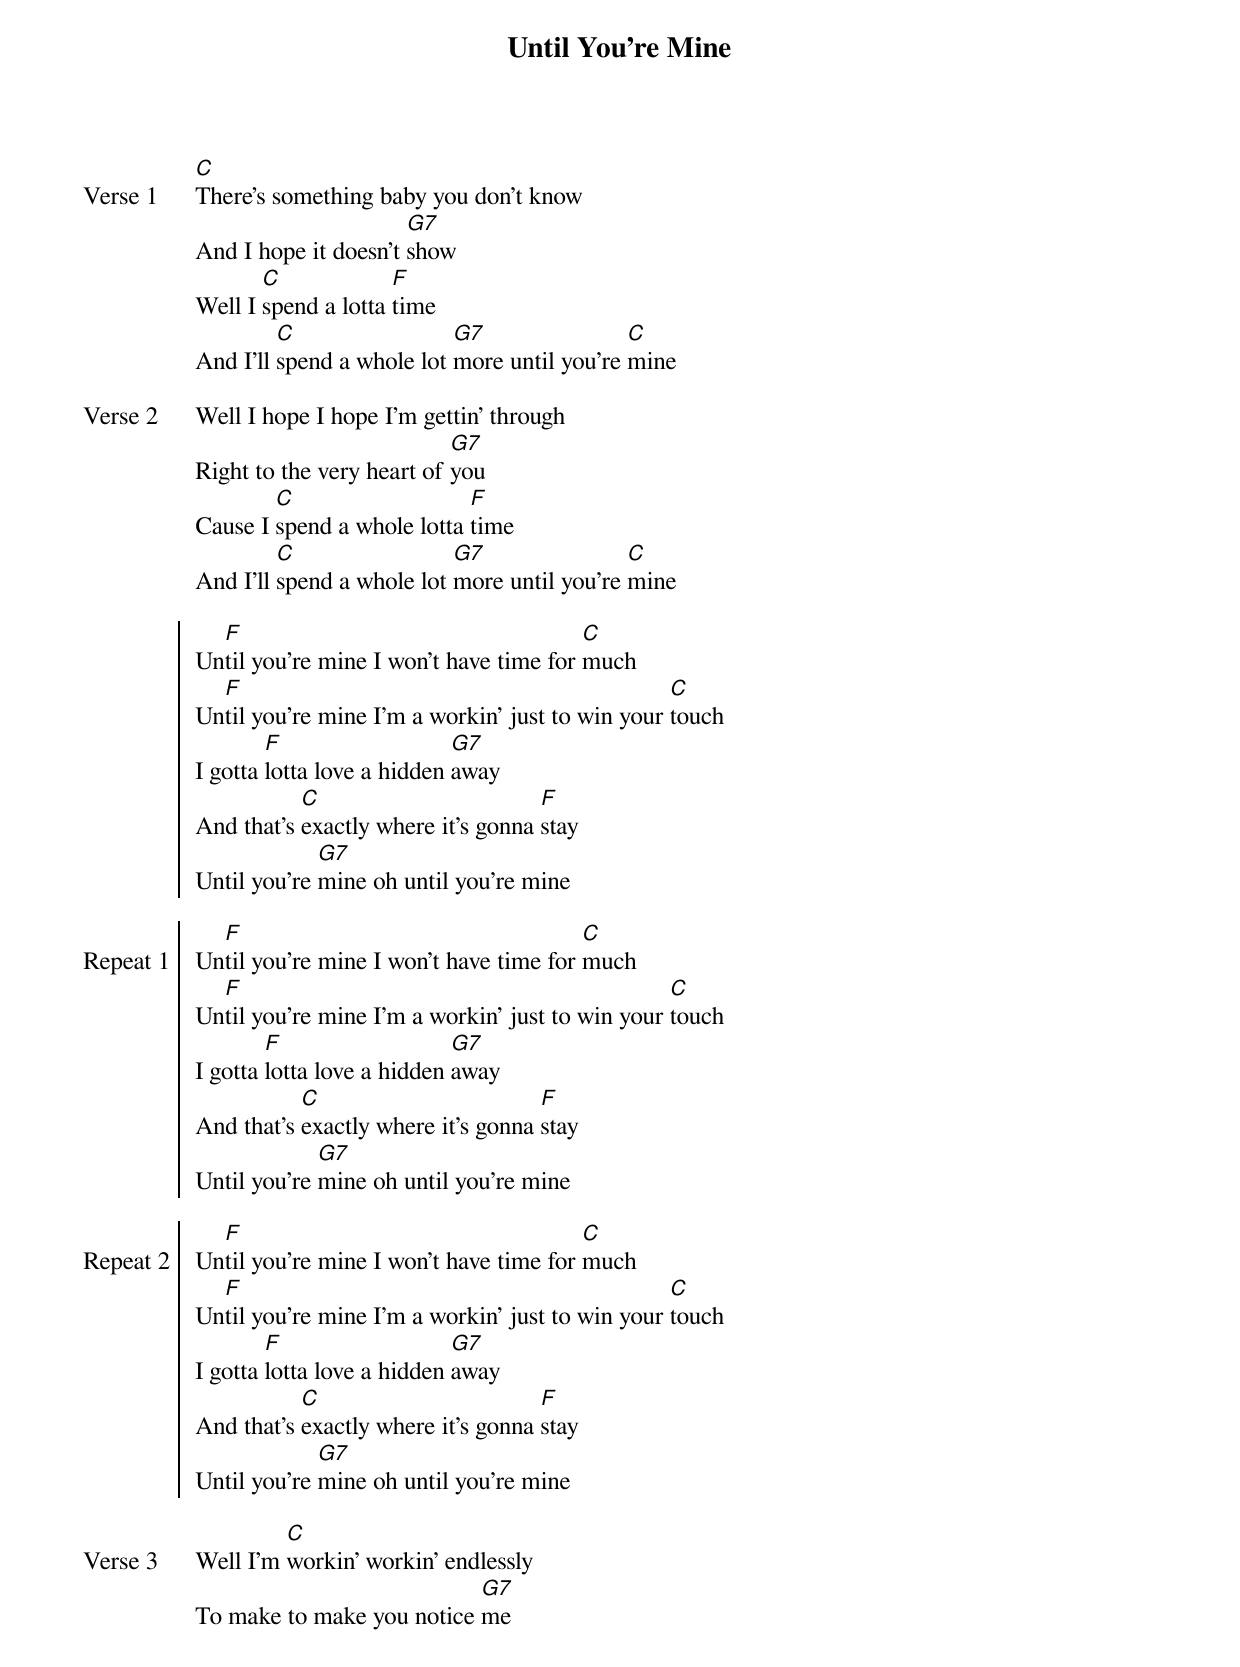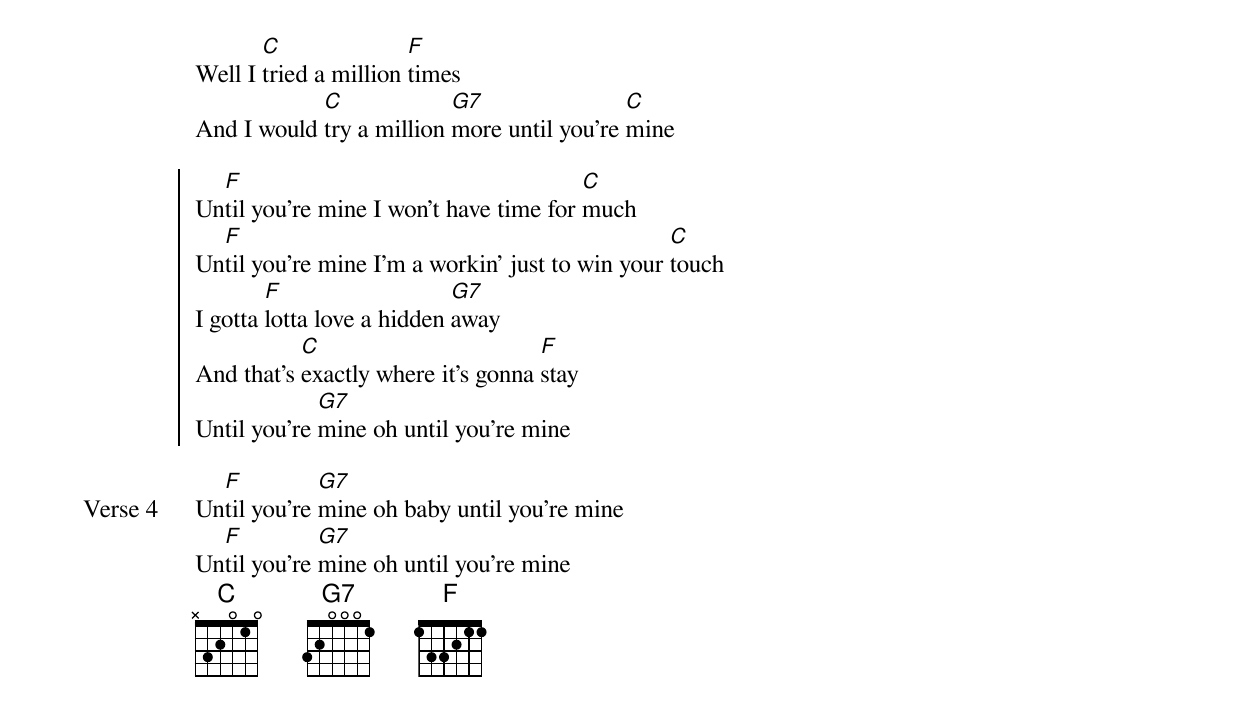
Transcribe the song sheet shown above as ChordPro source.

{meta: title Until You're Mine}
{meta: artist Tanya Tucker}
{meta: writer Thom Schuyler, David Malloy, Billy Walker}

{start_of_verse: Verse 1}
[C]There's something baby you don't know
And I hope it doesn't [G7]show
Well I [C]spend a lotta [F]time
And I'll [C]spend a whole lot [G7]more until you're [C]mine
{end_of_verse}

{start_of_verse: Verse 2}
Well I hope I hope I'm gettin' through
Right to the very heart of [G7]you
Cause I [C]spend a whole lotta [F]time
And I'll [C]spend a whole lot [G7]more until you're [C]mine
{end_of_verse}

{start_of_chorus}
Un[F]til you're mine I won't have time for [C]much
Un[F]til you're mine I'm a workin' just to win your [C]touch
I gotta [F]lotta love a hidden [G7]away
And that's [C]exactly where it's gonna [F]stay
Until you're [G7]mine oh until you're mine
{end_of_chorus}

{start_of_chorus: Repeat 1}
Un[F]til you're mine I won't have time for [C]much
Un[F]til you're mine I'm a workin' just to win your [C]touch
I gotta [F]lotta love a hidden [G7]away
And that's [C]exactly where it's gonna [F]stay
Until you're [G7]mine oh until you're mine
{end_of_chorus}

{start_of_chorus: Repeat 2}
Un[F]til you're mine I won't have time for [C]much
Un[F]til you're mine I'm a workin' just to win your [C]touch
I gotta [F]lotta love a hidden [G7]away
And that's [C]exactly where it's gonna [F]stay
Until you're [G7]mine oh until you're mine
{end_of_chorus}

{start_of_verse: Verse 3}
Well I'm [C]workin' workin' endlessly
To make to make you notice [G7]me
Well I [C]tried a million [F]times
And I would [C]try a million [G7]more until you're [C]mine
{end_of_verse}

{start_of_chorus}
Un[F]til you're mine I won't have time for [C]much
Un[F]til you're mine I'm a workin' just to win your [C]touch
I gotta [F]lotta love a hidden [G7]away
And that's [C]exactly where it's gonna [F]stay
Until you're [G7]mine oh until you're mine
{end_of_chorus}

{start_of_verse: Verse 4}
Un[F]til you're [G7]mine oh baby until you're mine
Un[F]til you're [G7]mine oh until you're mine
{end_of_verse}
